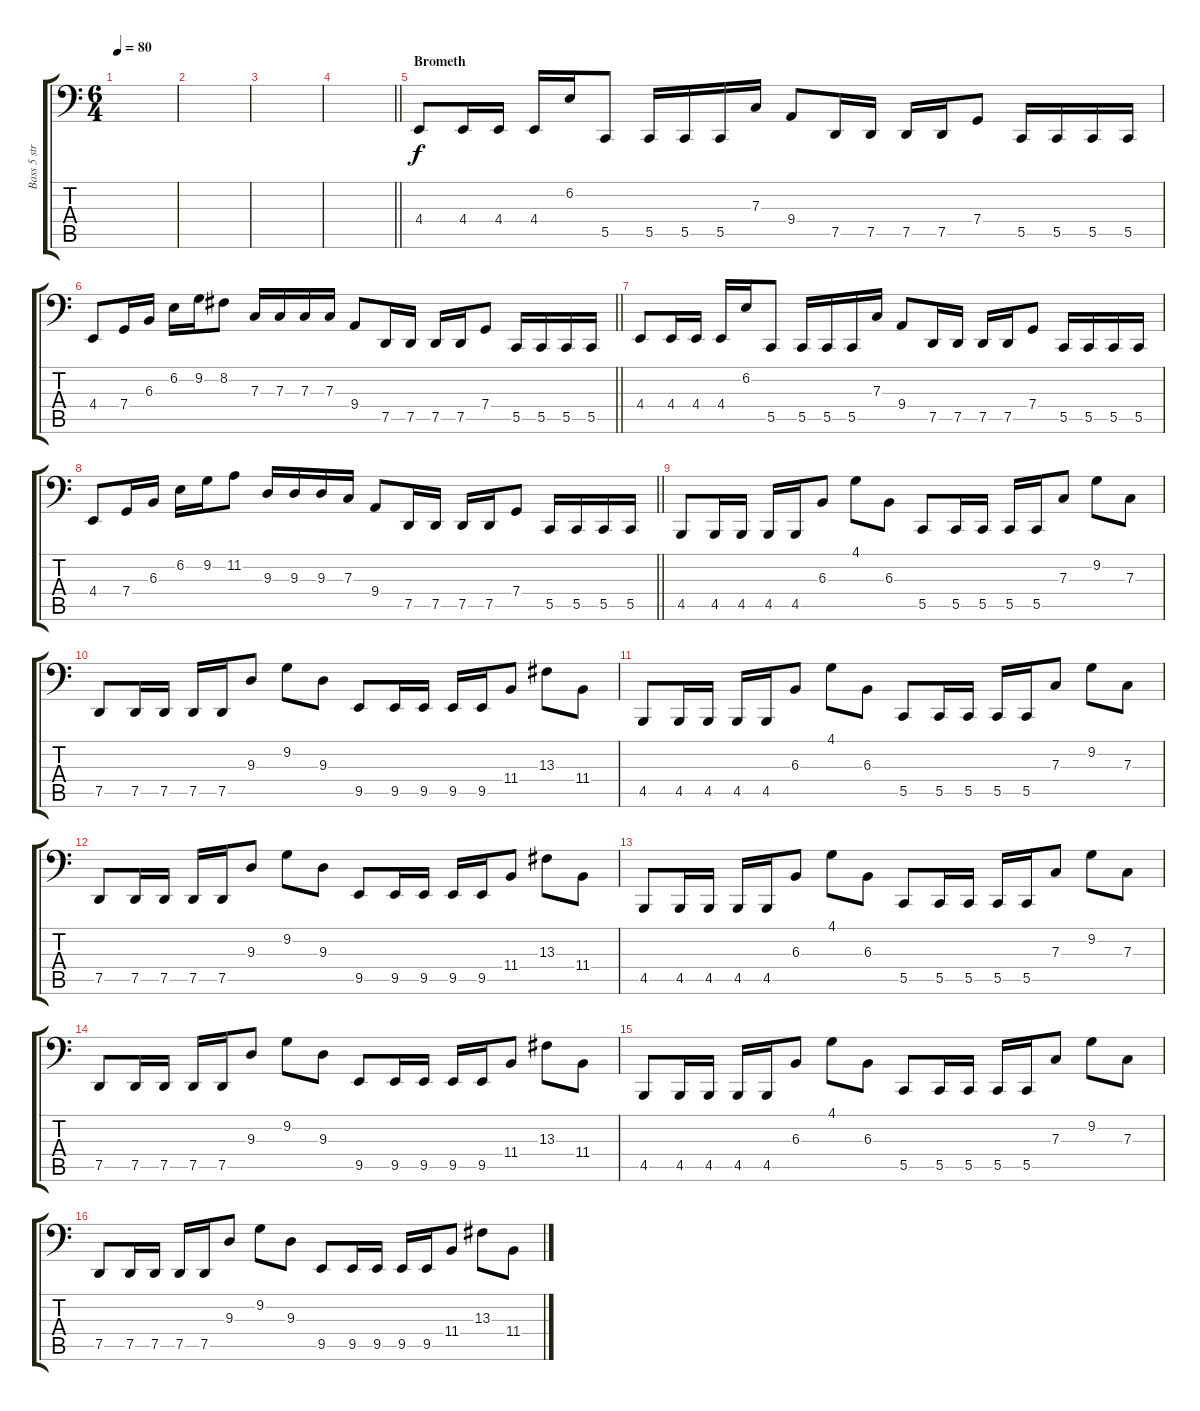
\track ("Bass 5 strings" "Bass 5 str") {instrument fretlessbass}
\staff {score tabs}
\tuning (Eb2 Bb1 F1 C1 G0 D0) {hide}
\ts (6 4)
\tempo 80
\clef f4
\ks c
|
|
|
\barLineRight lightlight
|
\section ("" "Brometh")
4.4.8 4.4.16 4.4.16 4.4.16 6.2.16 5.5.8 5.5.16 5.5.16 5.5.16 7.3.16 9.4.8 7.5.16 7.5.16 7.5.16 7.5.16 7.4.8 5.5.16 5.5.16 5.5.16 5.5.16 |
\barLineRight lightlight
4.4.8 7.4.16 6.3.16 6.2.16 9.2.16 8.2.8 7.3.16 7.3.16 7.3.16 7.3.16 9.4.8 7.5.16 7.5.16 7.5.16 7.5.16 7.4.8 5.5.16 5.5.16 5.5.16 5.5.16 |
4.4.8 4.4.16 4.4.16 4.4.16 6.2.16 5.5.8 5.5.16 5.5.16 5.5.16 7.3.16 9.4.8 7.5.16 7.5.16 7.5.16 7.5.16 7.4.8 5.5.16 5.5.16 5.5.16 5.5.16 |
\barLineRight lightlight
4.4.8 7.4.16 6.3.16 6.2.16 9.2.16 11.2.8 9.3.16 9.3.16 9.3.16 7.3.16 9.4.8 7.5.16 7.5.16 7.5.16 7.5.16 7.4.8 5.5.16 5.5.16 5.5.16 5.5.16 |
4.5.8 4.5.16 4.5.16 4.5.16 4.5.16 6.3.8 4.1.8 6.3.8 5.5.8 5.5.16 5.5.16 5.5.16 5.5.16 7.3.8 9.2.8 7.3.8 |
7.5.8 7.5.16 7.5.16 7.5.16 7.5.16 9.3.8 9.2.8 9.3.8 9.5.8 9.5.16 9.5.16 9.5.16 9.5.16 11.4.8 13.3.8 11.4.8 |
4.5.8 4.5.16 4.5.16 4.5.16 4.5.16 6.3.8 4.1.8 6.3.8 5.5.8 5.5.16 5.5.16 5.5.16 5.5.16 7.3.8 9.2.8 7.3.8 |
7.5.8 7.5.16 7.5.16 7.5.16 7.5.16 9.3.8 9.2.8 9.3.8 9.5.8 9.5.16 9.5.16 9.5.16 9.5.16 11.4.8 13.3.8 11.4.8 |
4.5.8 4.5.16 4.5.16 4.5.16 4.5.16 6.3.8 4.1.8 6.3.8 5.5.8 5.5.16 5.5.16 5.5.16 5.5.16 7.3.8 9.2.8 7.3.8 |
7.5.8 7.5.16 7.5.16 7.5.16 7.5.16 9.3.8 9.2.8 9.3.8 9.5.8 9.5.16 9.5.16 9.5.16 9.5.16 11.4.8 13.3.8 11.4.8 |
4.5.8 4.5.16 4.5.16 4.5.16 4.5.16 6.3.8 4.1.8 6.3.8 5.5.8 5.5.16 5.5.16 5.5.16 5.5.16 7.3.8 9.2.8 7.3.8 |
7.5.8 7.5.16 7.5.16 7.5.16 7.5.16 9.3.8 9.2.8 9.3.8 9.5.8 9.5.16 9.5.16 9.5.16 9.5.16 11.4.8 13.3.8 11.4.8
